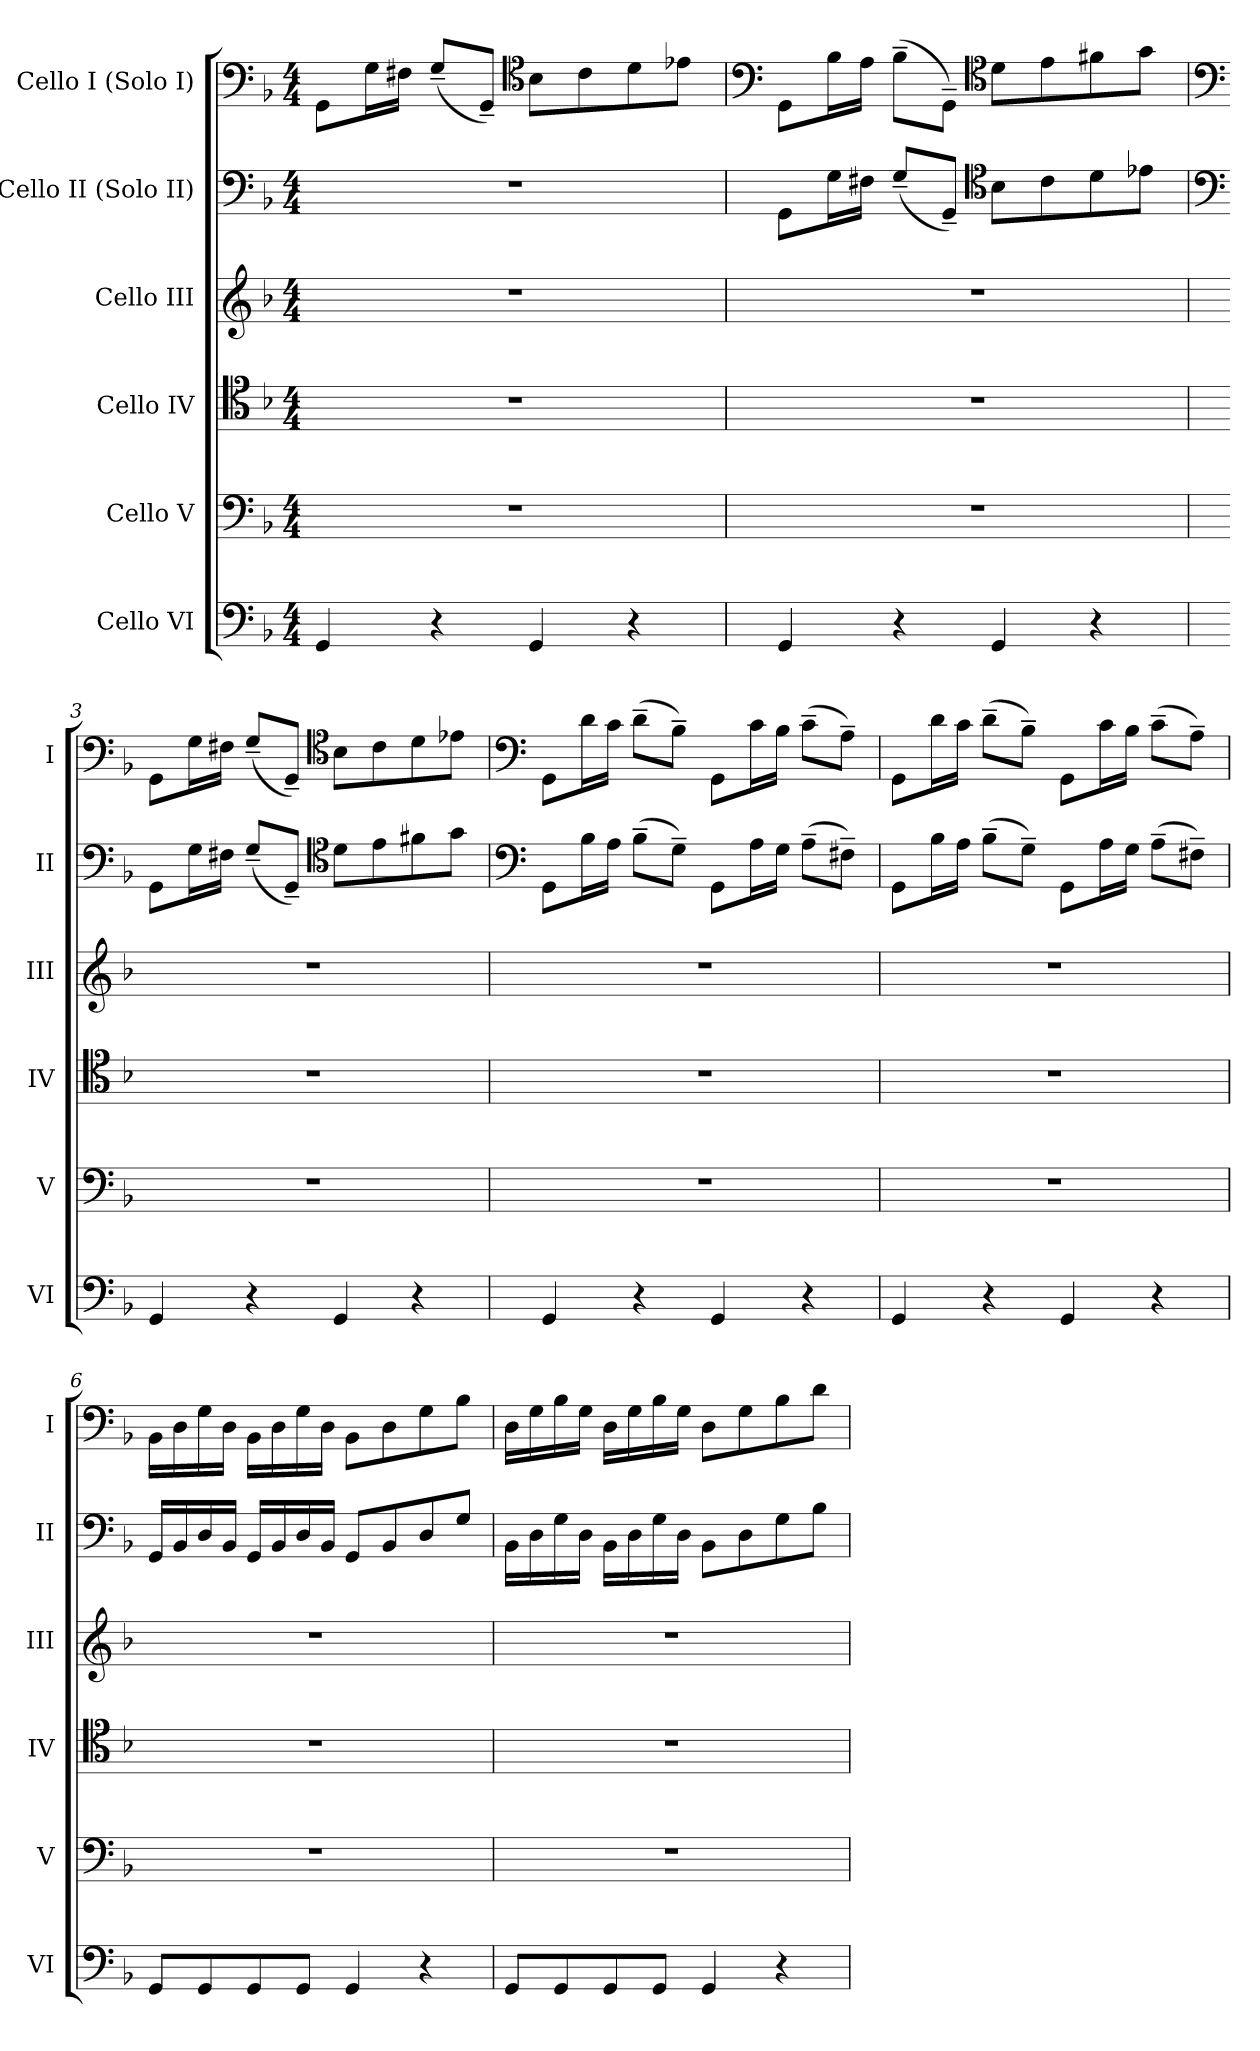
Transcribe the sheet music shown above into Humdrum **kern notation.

**kern	**kern	**kern	**kern	**kern	**kern
*part6	*part5	*part4	*part3	*part2	*part1
*staff6	*staff5	*staff4	*staff3	*staff2	*staff1
*I"Cello VI	*I"Cello V	*I"Cello IV	*I"Cello III	*I"Cello II (Solo II)	*I"Cello I (Solo I)
*I'VI	*I'V	*I'IV	*I'III	*I'II	*I'I
*clefF4	*clefF4	*clefC4	*clefG2	*clefF4	*clefF4
*k[b-]	*k[b-]	*k[b-]	*k[b-]	*k[b-]	*k[b-]
*M4/4	*M4/4	*M4/4	*M4/4	*M4/4	*M4/4
=1	=1	=1	=1	=1	=1
4GG/	1r	1r	1r	1r	8GG\L
.	.	.	.	.	16G\L
.	.	.	.	.	16F#X\JJ
4r	.	.	.	.	(<8G~/L
.	.	.	.	.	8GG~/J)
*	*	*	*	*	*clefC4
4GG/	.	.	.	.	8B-\L
.	.	.	.	.	8c\
4r	.	.	.	.	8d\
.	.	.	.	.	8e-X\J
=2	=2	=2	=2	=2	=2
*	*	*	*	*	*clefF4
4GG/	1r	1r	1r	8GG\L	8GG\L
.	.	.	.	16G\L	16B-\L
.	.	.	.	16F#X\JJ	16A\JJ
4r	.	.	.	(<8G~/L	(>8B-~\L
.	.	.	.	8GG~/J)	8GG~\J)
*	*	*	*	*clefC4	*clefC4
4GG/	.	.	.	8B-\L	8d\L
.	.	.	.	8c\	8e\
4r	.	.	.	8d\	8f#X\
.	.	.	.	8e-X\J	8g\J
=3	=3	=3	=3	=3	=3
*	*	*	*	*clefF4	*clefF4
4GG/	1r	1r	1r	8GG\L	8GG\L
.	.	.	.	16G\L	16G\L
.	.	.	.	16F#X\JJ	16F#X\JJ
4r	.	.	.	(<8G~/L	(<8G~/L
.	.	.	.	8GG~/J)	8GG~/J)
*	*	*	*	*clefC4	*clefC4
4GG/	.	.	.	8d\L	8B-\L
.	.	.	.	8e\	8c\
4r	.	.	.	8f#X\	8d\
.	.	.	.	8g\J	8e-X\J
=4	=4	=4	=4	=4	=4
*	*	*	*	*clefF4	*clefF4
4GG/	1r	1r	1r	8GG\L	8GG\L
.	.	.	.	16B-\L	16d\L
.	.	.	.	16A\JJ	16c\JJ
4r	.	.	.	(>8B-~\L	(>8d~\L
.	.	.	.	8G~\J)	8B-~\J)
4GG/	.	.	.	8GG\L	8GG\L
.	.	.	.	16A\L	16c\L
.	.	.	.	16G\JJ	16B-\JJ
4r	.	.	.	(>8A~\L	(>8c~\L
.	.	.	.	8F#X~\J)	8A~\J)
!!LO:LB:g=z
=5	=5	=5	=5	=5	=5
4GG/	1r	1r	1r	8GG\L	8GG\L
.	.	.	.	16B-\L	16d\L
.	.	.	.	16A\JJ	16c\JJ
4r	.	.	.	(>8B-~\L	(>8d~\L
.	.	.	.	8G~\J)	8B-~\J)
4GG/	.	.	.	8GG\L	8GG\L
.	.	.	.	16A\L	16c\L
.	.	.	.	16G\JJ	16B-\JJ
4r	.	.	.	(>8A~\L	(>8c~\L
.	.	.	.	8F#X~\J)	8A~\J)
=6	=6	=6	=6	=6	=6
8GG/L	1r	1r	1r	16GG/LL	16BB-\LL
.	.	.	.	16BB-/	16D\
8GG/	.	.	.	16D/	16G\
.	.	.	.	16BB-/JJ	16D\JJ
8GG/	.	.	.	16GG/LL	16BB-\LL
.	.	.	.	16BB-/	16D\
8GG/J	.	.	.	16D/	16G\
.	.	.	.	16BB-/JJ	16D\JJ
4GG/	.	.	.	8GG/L	8BB-\L
.	.	.	.	8BB-/	8D\
4r	.	.	.	8D/	8G\
.	.	.	.	8G/J	8B-\J
=7	=7	=7	=7	=7	=7
8GG/L	1r	1r	1r	16BB-\LL	16D\LL
.	.	.	.	16D\	16G\
8GG/	.	.	.	16G\	16B-\
.	.	.	.	16D\JJ	16G\JJ
8GG/	.	.	.	16BB-\LL	16D\LL
.	.	.	.	16D\	16G\
8GG/J	.	.	.	16G\	16B-\
.	.	.	.	16D\JJ	16G\JJ
4GG/	.	.	.	8BB-\L	8D\L
.	.	.	.	8D\	8G\
4r	.	.	.	8G\	8B-\
.	.	.	.	8B-\J	8d\J
=	=	=	=	=	=
*-	*-	*-	*-	*-	*-
